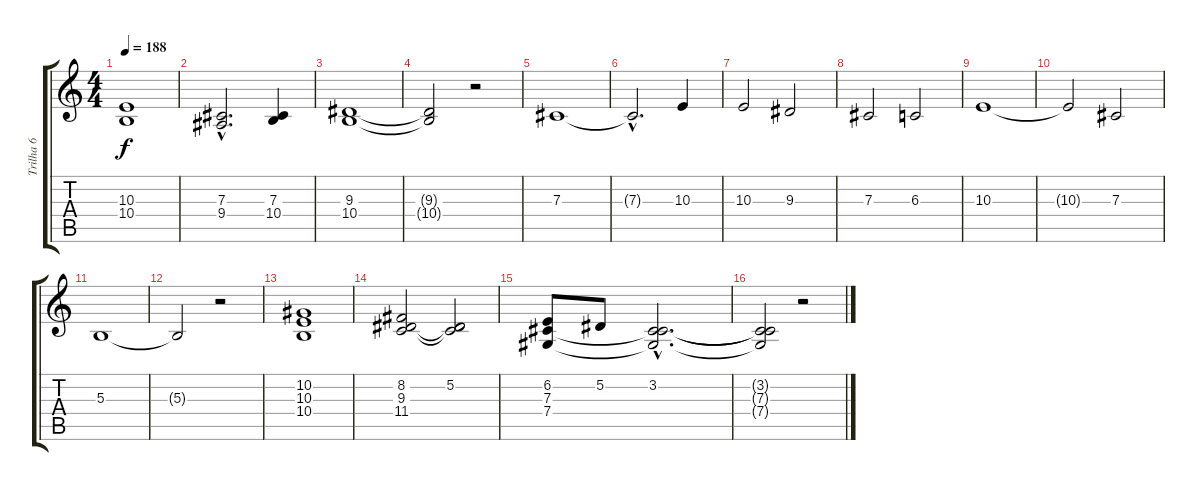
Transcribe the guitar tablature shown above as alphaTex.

\track ("Trilha 6" "Trilha 6") {instrument synthstrings1}
\staff {score tabs}
\tuning (Eb4 Bb3 Gb3 Db3 Ab2 Eb2) {hide}
\ts (4 4)
\tempo 188
\clef g2
\ks c
(10.3 10.4).1{dy f} |
(7.3{hac} 9.4{hac}).2{d} (7.3 10.4).4 |
(9.3 10.4).1 |
(9.3{t} 10.4{t}).2 r.2 |
7.3.1 |
7.3{hac t}.2{d} 10.3.4 |
10.3.2 9.3.2 |
7.3.2 6.3.2 |
10.3.1 |
10.3{t}.2 7.3.2 |
5.3.1 |
5.3{t}.2 r.2 |
(10.2 10.3 10.4).1 |
(8.2 9.3 11.4).2 (5.2 9.3{t} 11.4{t}).2 |
(6.2 7.3 7.4).8 5.2.8 (3.2{hac} 7.3{hac t} 7.4{hac t}).2{d} |
(3.2{t} 7.3{t} 7.4{t}).2 r.2
